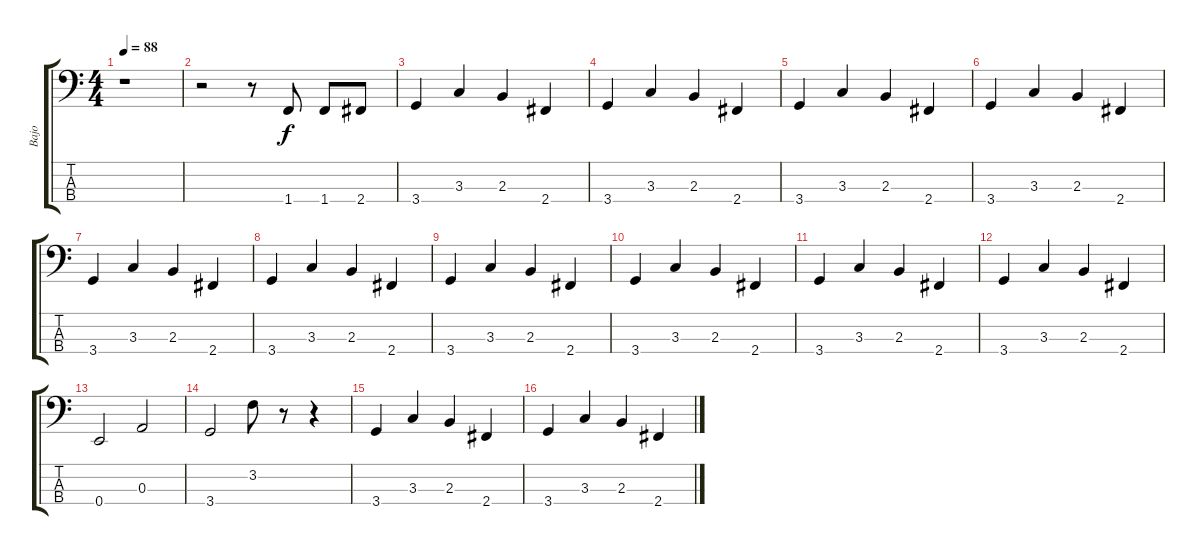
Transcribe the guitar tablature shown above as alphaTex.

\track ("Bajo" "Bajo") {instrument acousticbass}
\staff {score tabs}
\tuning (G2 D2 A1 E1) {hide}
\ts (4 4)
\tempo 88
\clef f4
\ks c
r.1{dy f instrument acousticbass} |
r.2 r.8 1.4.8 1.4.8 2.4.8 |
3.4.4 3.3.4 2.3.4 2.4.4 |
3.4.4 3.3.4 2.3.4 2.4.4 |
3.4.4 3.3.4 2.3.4 2.4.4 |
3.4.4 3.3.4 2.3.4 2.4.4 |
3.4.4 3.3.4 2.3.4 2.4.4 |
3.4.4 3.3.4 2.3.4 2.4.4 |
3.4.4 3.3.4 2.3.4 2.4.4 |
3.4.4 3.3.4 2.3.4 2.4.4 |
3.4.4 3.3.4 2.3.4 2.4.4 |
3.4.4 3.3.4 2.3.4 2.4.4 |
0.4.2 0.3.2 |
3.4.2 3.2.8 r.8 r.4 |
3.4.4 3.3.4 2.3.4 2.4.4 |
3.4.4 3.3.4 2.3.4 2.4.4
